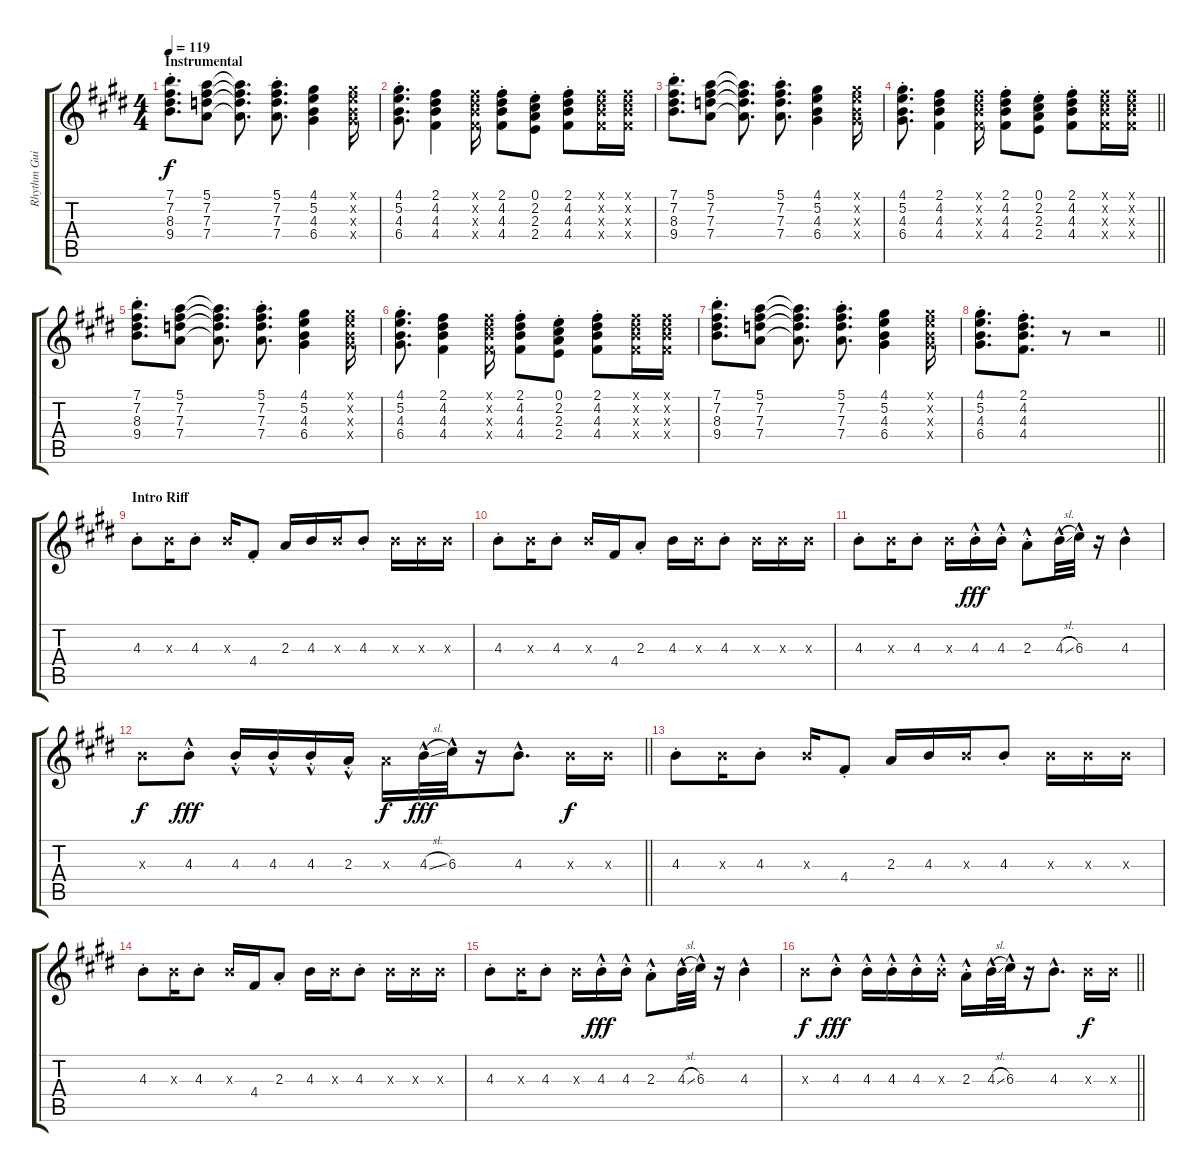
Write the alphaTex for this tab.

\track ("Rhythm Guitar" "Rhythm Gui") {instrument electricguitarmuted}
\staff {score tabs}
\tuning (E4 B3 G3 D3 A2 E2) {hide}
\ts (4 4)
\section ("" "Instrumental")
\tempo 119
\clef g2
\ks e
(7.1{st} 7.2{st} 8.3{st} 9.4{st}).8{d dy f} (5.1 7.2 7.3 7.4).8 (5.1{t} 7.2{t} 7.3{t} 7.4{t}).8{d} (5.1{st} 7.2{st} 7.3{st} 7.4{st}).8{d} (4.1 5.2 4.3 6.4).4 (4.1{x} 5.2{x} 4.3{x} 6.4{x}).16 |
(4.1{st} 5.2{st} 4.3{st} 6.4{st}).8{d} (2.1 4.2 4.3 4.4).4 (2.1{x} 4.2{x} 4.3{x} 4.4{x}).16 (2.1{st} 4.2{st} 4.3{st} 4.4{st}).8 (0.1{st} 2.2{st} 2.3{st} 2.4{st}).8 (2.1{st} 4.2{st} 4.3{st} 4.4{st}).8 (2.1{x} 4.2{x} 4.3{x} 4.4{x}).16 (2.1{x} 4.2{x} 4.3{x} 4.4{x}).16 |
(7.1{st} 7.2{st} 8.3{st} 9.4{st}).8{d} (5.1 7.2 7.3 7.4).8 (5.1{t} 7.2{t} 7.3{t} 7.4{t}).8{d} (5.1{st} 7.2{st} 7.3{st} 7.4{st}).8{d} (4.1 5.2 4.3 6.4).4 (4.1{x} 5.2{x} 4.3{x} 6.4{x}).16 |
\barLineRight lightlight
(4.1{st} 5.2{st} 4.3{st} 6.4{st}).8{d} (2.1 4.2 4.3 4.4).4 (2.1{x} 4.2{x} 4.3{x} 4.4{x}).16 (2.1{st} 4.2{st} 4.3{st} 4.4{st}).8 (0.1{st} 2.2{st} 2.3{st} 2.4{st}).8 (2.1{st} 4.2{st} 4.3{st} 4.4{st}).8 (2.1{x} 4.2{x} 4.3{x} 4.4{x}).16 (2.1{x} 4.2{x} 4.3{x} 4.4{x}).16 |
(7.1{st} 7.2{st} 8.3{st} 9.4{st}).8{d} (5.1 7.2 7.3 7.4).8 (5.1{t} 7.2{t} 7.3{t} 7.4{t}).8{d} (5.1{st} 7.2{st} 7.3{st} 7.4{st}).8{d} (4.1 5.2 4.3 6.4).4 (4.1{x} 5.2{x} 4.3{x} 6.4{x}).16 |
(4.1{st} 5.2{st} 4.3{st} 6.4{st}).8{d} (2.1 4.2 4.3 4.4).4 (2.1{x} 4.2{x} 4.3{x} 4.4{x}).16 (2.1{st} 4.2{st} 4.3{st} 4.4{st}).8 (0.1{st} 2.2{st} 2.3{st} 2.4{st}).8 (2.1{st} 4.2{st} 4.3{st} 4.4{st}).8 (2.1{x} 4.2{x} 4.3{x} 4.4{x}).16 (2.1{x} 4.2{x} 4.3{x} 4.4{x}).16 |
(7.1{st} 7.2{st} 8.3{st} 9.4{st}).8{d} (5.1 7.2 7.3 7.4).8 (5.1{t} 7.2{t} 7.3{t} 7.4{t}).8{d} (5.1{st} 7.2{st} 7.3{st} 7.4{st}).8{d} (4.1 5.2 4.3 6.4).4 (4.1{x} 5.2{x} 4.3{x} 6.4{x}).16 |
\barLineRight lightlight
(4.1{st} 5.2{st} 4.3{st} 6.4{st}).8{d} (2.1{st} 4.2{st} 4.3{st} 4.4{st}).8{d} r.8 r.2 |
\section ("" "Intro Riff")
4.3{st}.8 4.3{x}.16 4.3{st}.8 4.3{x}.16 4.4{st}.8 2.3.16 4.3.16 4.3{x}.16 4.3{st}.8 4.3{x}.16 4.3{x}.16 4.3{x}.16 |
4.3{st}.8 4.3{x}.16 4.3{st}.8 4.3{x}.16 4.4.16 2.3{st}.8 4.3.16 4.3{x}.16 4.3{st}.8 4.3{x}.16 4.3{x}.16 4.3{x}.16 |
4.3{st}.8 4.3{x}.16 4.3{st}.8 4.3{x}.16 4.3{hac st}.16{dy fff} 4.3{hac st}.16 2.3{hac st}.8 4.3{sl hac}.32 6.3{hac}.32 r.16 4.3{hac}.4 |
\barLineRight lightlight
4.3{x}.8{dy f} 4.3{hac st}.8{dy fff} 4.3{hac st}.16 4.3{hac st}.16 4.3{hac st}.16 2.3{hac st}.16 2.3{x}.16{dy f} 4.3{sl hac}.32{dy fff} 6.3{hac}.32 r.16 4.3{hac}.8{d} 4.3{x}.16{dy f} 4.3{x}.16 |
4.3{st}.8 4.3{x}.16 4.3{st}.8 4.3{x}.16 4.4{st}.8 2.3.16 4.3.16 4.3{x}.16 4.3{st}.8 4.3{x}.16 4.3{x}.16 4.3{x}.16 |
4.3{st}.8 4.3{x}.16 4.3{st}.8 4.3{x}.16 4.4.16 2.3{st}.8 4.3.16 4.3{x}.16 4.3{st}.8 4.3{x}.16 4.3{x}.16 4.3{x}.16 |
4.3{st}.8 4.3{x}.16 4.3{st}.8 4.3{x}.16 4.3{hac st}.16{dy fff} 4.3{hac st}.16 2.3{hac st}.8 4.3{sl hac}.32 6.3{hac}.32 r.16 4.3{hac}.4 |
\barLineRight lightlight
4.3{x}.8{dy f} 4.3{hac st}.8{dy fff} 4.3{hac st}.16 4.3{hac st}.16 4.3{hac st}.16 4.3{hac st x}.16 2.3{hac st}.16 4.3{sl hac}.32 6.3{hac}.32 r.16 4.3{hac}.8{d} 4.3{x}.16{dy f} 4.3{x}.16
